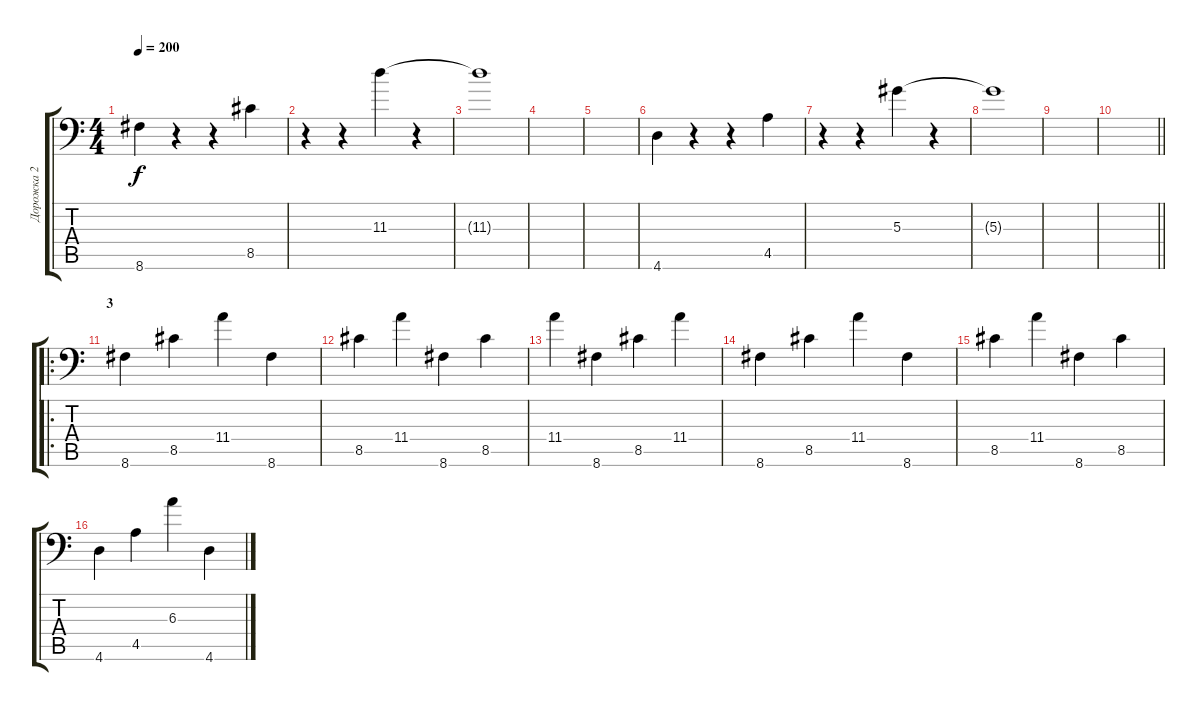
\track ("Дорожка 2" "Дорожка 2") {instrument distortionguitar}
\staff {score tabs}
\tuning (C4 G3 Eb3 Bb2 F2 Bb1) {hide}
\ts (4 4)
\tempo 200
\clef f4
\ks c
8.6.4{dy f instrument electricguitarclean} r.4 r.4 8.5.4 |
r.4 r.4 11.3.4 r.4 |
11.3{t}.1 |
|
|
4.6.4 r.4 r.4 4.5.4 |
r.4 r.4 5.3.4 r.4 |
5.3{t}.1 |
|
\barLineRight lightlight
|
\ro
\section ("" "3")
8.6.4{instrument electricguitarclean} 8.5.4 11.4.4 8.6.4 |
8.5.4 11.4.4 8.6.4 8.5.4 |
11.4.4 8.6.4 8.5.4 11.4.4 |
8.6.4 8.5.4 11.4.4 8.6.4 |
8.5.4 11.4.4 8.6.4 8.5.4 |
4.6.4 4.5.4 6.3.4 4.6.4
